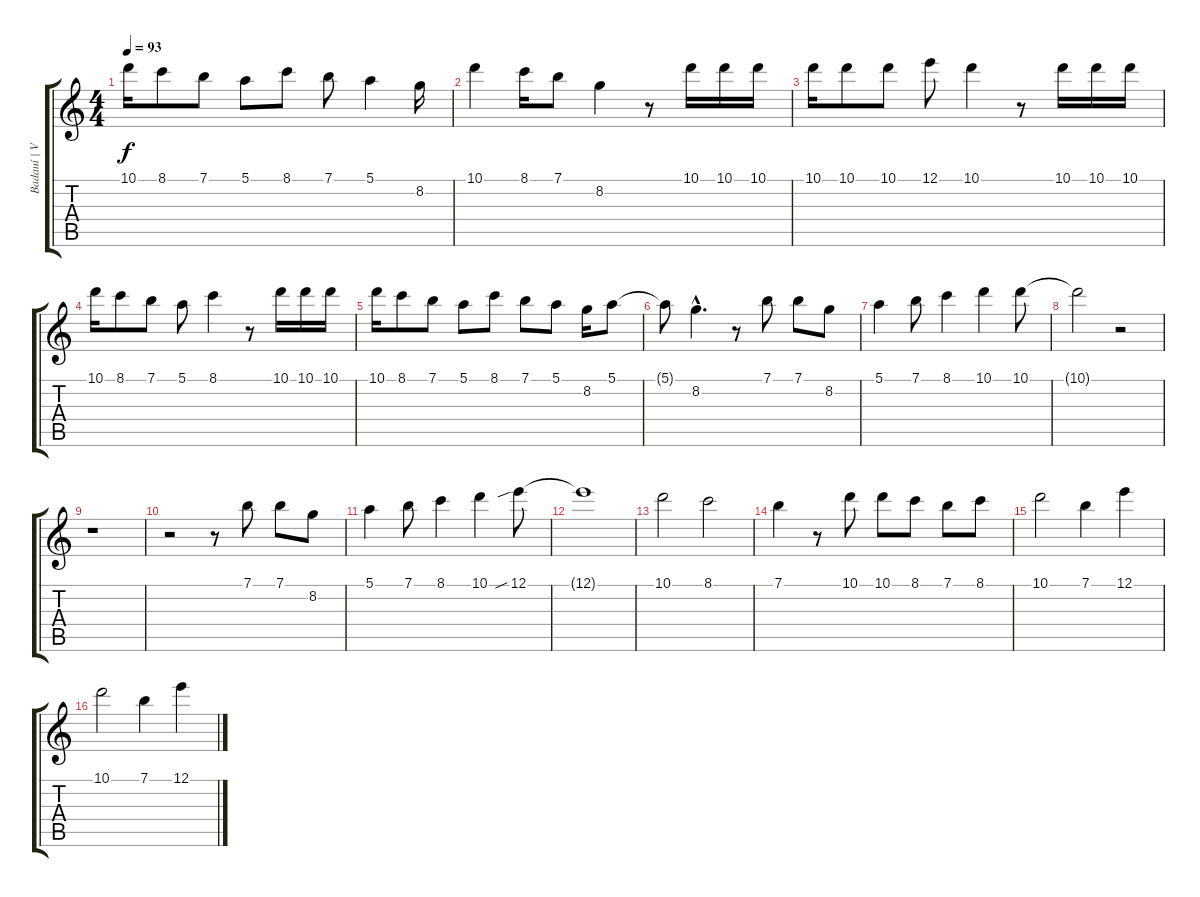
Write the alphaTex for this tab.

\track ("Badauí | Vocal" "Badauí | V") {instrument overdrivenguitar}
\staff {score tabs}
\tuning (E4 B3 G3 D3 A2 E2) {hide}
\ts (4 4)
\tempo 93
\clef g2
\ks c
10.1.16{dy f} 8.1.8 7.1.8 5.1.8 8.1.8 7.1.8 5.1.4 8.2.16 |
10.1.4 8.1.16 7.1.8 8.2.4 r.8 10.1.16 10.1.16 10.1.16 |
10.1.16 10.1.8 10.1.8 12.1.8 10.1.4 r.8 10.1.16 10.1.16 10.1.16 |
10.1.16 8.1.8 7.1.8 5.1.8 8.1.4 r.8 10.1.16 10.1.16 10.1.16 |
10.1.16 8.1.8 7.1.8 5.1.8 8.1.8 7.1.8 5.1.8 8.2.16 5.1.8 |
5.1{t}.8 8.2{hac}.4{d} r.8 7.1.8 7.1.8 8.2.8 |
5.1.4 7.1.8 8.1.4 10.1.4 10.1.8 |
10.1{t}.2 r.2 |
r.1 |
r.2 r.8 7.1.8 7.1.8 8.2.8 |
5.1.4 7.1.8 8.1.4 10.1.4 12.1{sib}.8 |
12.1{t}.1 |
10.1.2 8.1.2 |
7.1.4 r.8 10.1.8 10.1.8 8.1.8 7.1.8 8.1.8 |
10.1.2 7.1.4 12.1.4 |
10.1.2 7.1.4 12.1.4
